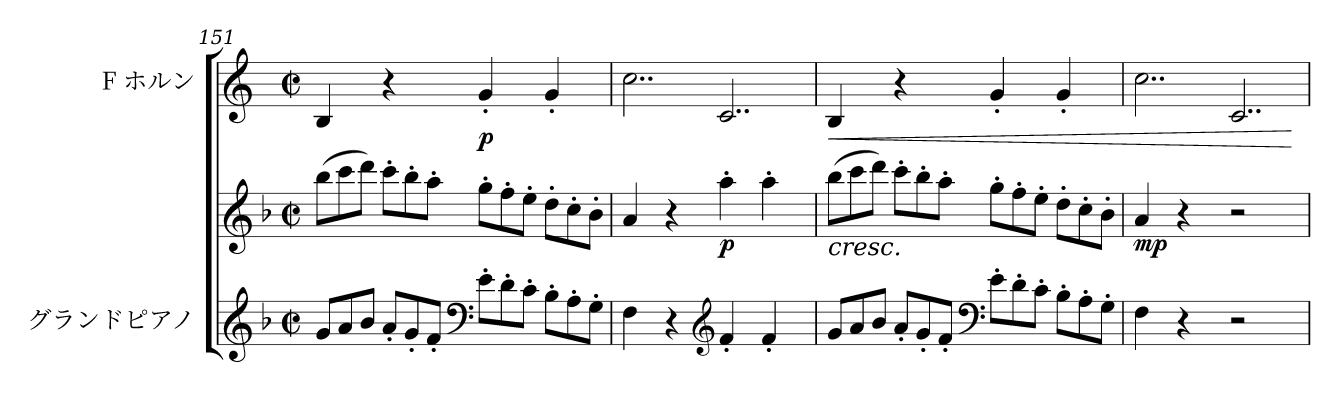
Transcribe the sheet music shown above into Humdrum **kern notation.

**kern	**kern	**dynam	**kern	**dynam
*part2	*part2	*part2	*part1	*part1
*staff3	*staff2	*staff2/3	*staff1	*staff1
*I"グランドピアノ	*	*	*I"F ホルン	*
!!LO:LB:g=z
*clefG2	*clefG2	*	*clefG2	*
*	*	*	*ITrd4c7	*
*k[b-]	*k[b-]	*	*k[b-]	*
*M2/2	*M2/2	*	*M2/2	*
*met(c|)	*met(c|)	*	*met(c|)	*
*Xtuplet	*Xtuplet	*	*	*
=151	=151	=151	=151	=151
12g/L	(>12bb-\L	.	4E/	.
12a/	12ccc\	.	.	.
12b-/J	12ddd\J)	.	.	.
12a'/L	12ccc'\L	.	4r	.
12g'/	12bb-'\	.	.	.
12f'/J	12aa'\J	.	.	.
*clefF4	*	*	*	*
!	!	!	!	!LO:DY:b
12e'\L	12gg'\L	.	4c'/	p
12d'\	12ff'\	.	.	.
12c'\J	12ee'\J	.	.	.
12B-'\L	12dd'\L	.	4c'/	.
12A'\	12cc'\	.	.	.
12G'\J	12b-'\J	.	.	.
=152	=152	=152	=152	=152
!	!	!	!LO:N:head=open	!
4F\	4a/	.	4..f\	.
4r	4r	.	.	.
.	.	.	16ryy	.
*clefG2	*	*	*	*
!	!	!LO:DY:b	!LO:N:head=open	!
4f'/	4aa'\	p	4..F/	.
4f'/	4aa'\	.	.	.
.	.	.	16ryy	.
=153	=153	=153	=153	=153
!	!	!LO:HP:b	!	!LO:HP:b
12g/L	(>12bb-\L	<	4E/	<
12a/	12ccc\	.	.	.
12b-/J	12ddd\J)	.	.	.
12a'/L	12ccc'\L	.	4r	.
12g'/	12bb-'\	.	.	.
12f'/J	12aa'\J	.	.	.
*clefF4	*	*	*	*
12e'\L	12gg'\L	.	4c'/	.
12d'\	12ff'\	.	.	.
12c'\J	12ee'\J	.	.	.
12B-'\L	12dd'\L	.	4c'/	.
12A'\	12cc'\	.	.	.
12G'\J	12b-'\J	.	.	.
=154	=154	=154	=154	=154
!	!	!LO:DY:b	!LO:N:head=open	!
4F\	4a/	mp	4..f\	.
4r	4r	[	.	.
.	.	.	16ryy	.
!	!	!	!LO:N:head=open	!
2r	2r	.	4..F/	.
.	.	.	16ryy	[
=	=	=	=	=
*-	*-	*-	*-	*-
